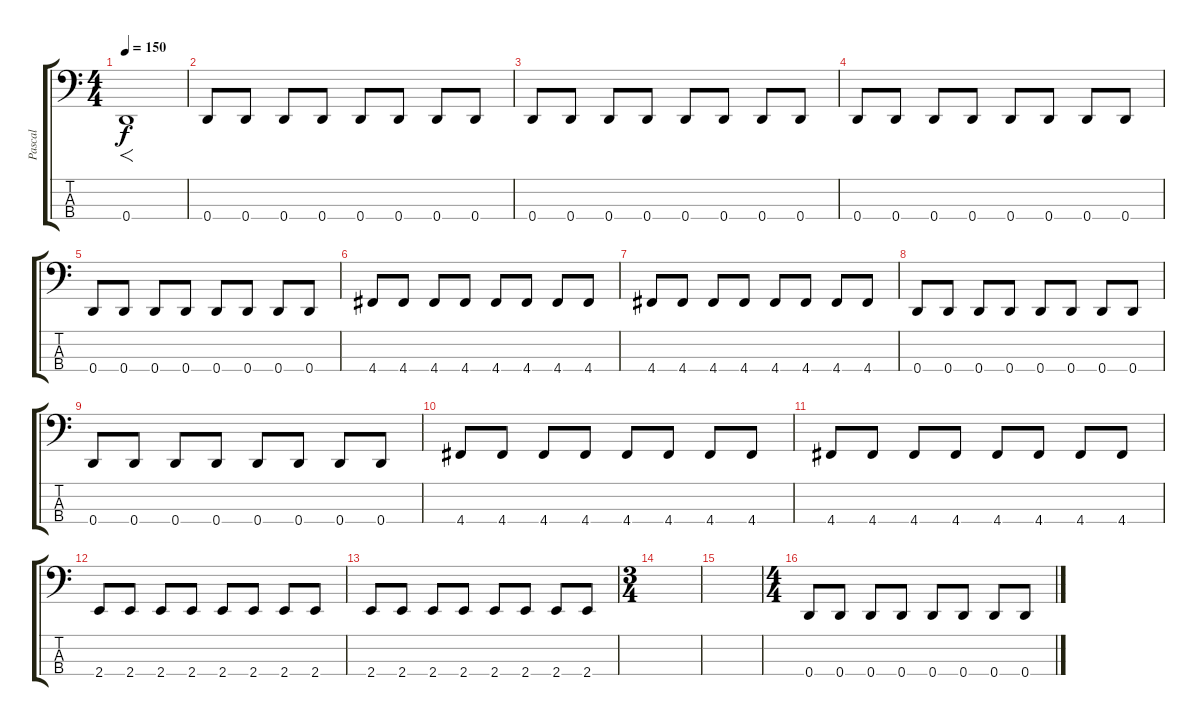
\track ("Pascal" "Pascal") {instrument electricbasspick}
\staff {score tabs}
\tuning (G2 D2 A1 D1) {hide}
\ts (4 4)
\tempo 150
\clef f4
\ks c
0.4.1{f dy f} |
0.4.8 0.4.8 0.4.8 0.4.8 0.4.8 0.4.8 0.4.8 0.4.8 |
0.4.8 0.4.8 0.4.8 0.4.8 0.4.8 0.4.8 0.4.8 0.4.8 |
0.4.8 0.4.8 0.4.8 0.4.8 0.4.8 0.4.8 0.4.8 0.4.8 |
0.4.8 0.4.8 0.4.8 0.4.8 0.4.8 0.4.8 0.4.8 0.4.8 |
4.4.8 4.4.8 4.4.8 4.4.8 4.4.8 4.4.8 4.4.8 4.4.8 |
4.4.8 4.4.8 4.4.8 4.4.8 4.4.8 4.4.8 4.4.8 4.4.8 |
0.4.8 0.4.8 0.4.8 0.4.8 0.4.8 0.4.8 0.4.8 0.4.8 |
0.4.8 0.4.8 0.4.8 0.4.8 0.4.8 0.4.8 0.4.8 0.4.8 |
4.4.8 4.4.8 4.4.8 4.4.8 4.4.8 4.4.8 4.4.8 4.4.8 |
4.4.8 4.4.8 4.4.8 4.4.8 4.4.8 4.4.8 4.4.8 4.4.8 |
2.4.8 2.4.8 2.4.8 2.4.8 2.4.8 2.4.8 2.4.8 2.4.8 |
2.4.8 2.4.8 2.4.8 2.4.8 2.4.8 2.4.8 2.4.8 2.4.8 |
\ts (3 4)
|
|
\ts (4 4)
0.4.8 0.4.8 0.4.8 0.4.8 0.4.8 0.4.8 0.4.8 0.4.8
